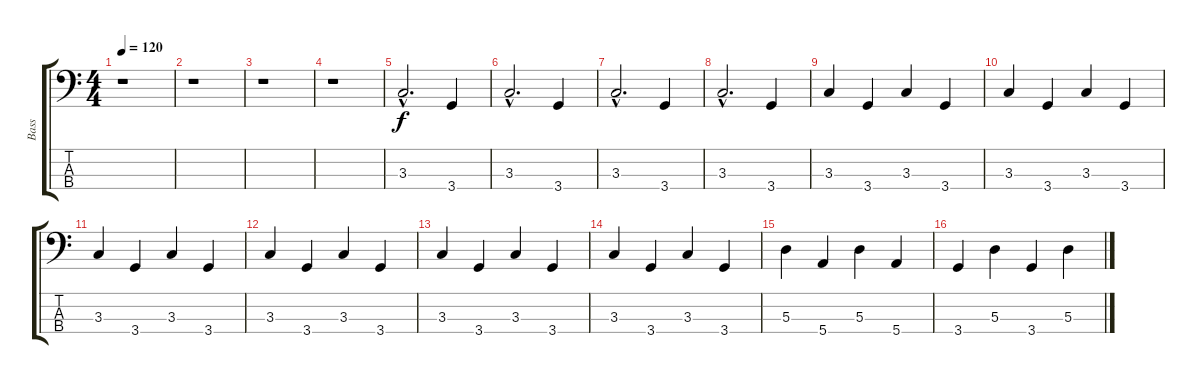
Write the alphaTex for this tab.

\track ("Bass" "Bass") {instrument electricbassfinger}
\staff {score tabs}
\tuning (G2 D2 A1 E1) {hide}
\ts (4 4)
\tempo 120
\clef f4
\ks c
r.1{dy f instrument electricbassfinger} |
r.1 |
r.1 |
r.1 |
3.3{hac}.2{d} 3.4.4 |
3.3{hac}.2{d} 3.4.4 |
3.3{hac}.2{d} 3.4.4 |
3.3{hac}.2{d} 3.4.4 |
3.3.4 3.4.4 3.3.4 3.4.4 |
3.3.4 3.4.4 3.3.4 3.4.4 |
3.3.4 3.4.4 3.3.4 3.4.4 |
3.3.4 3.4.4 3.3.4 3.4.4 |
3.3.4 3.4.4 3.3.4 3.4.4 |
3.3.4 3.4.4 3.3.4 3.4.4 |
5.3.4 5.4.4 5.3.4 5.4.4 |
3.4.4 5.3.4 3.4.4 5.3.4
